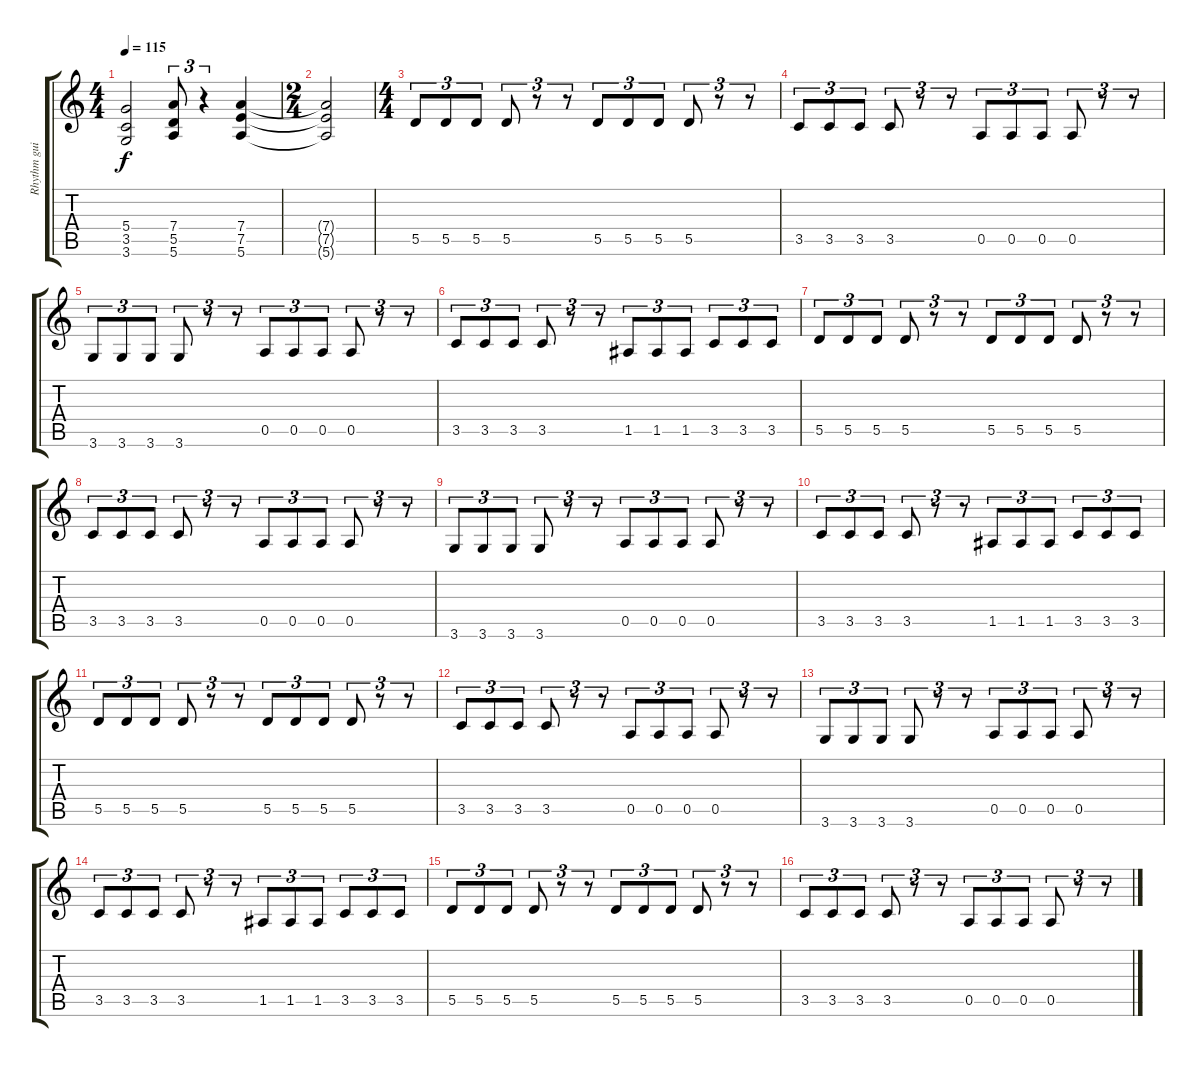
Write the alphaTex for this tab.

\track ("Rhythm guitar 1" "Rhythm gui") {instrument distortionguitar}
\staff {score tabs}
\tuning (E4 B3 G3 D3 A2 E2) {hide}
\ts (4 4)
\tempo 115
\clef g2
\ks c
(5.4 3.5 3.6).2{dy f} (7.4 5.5 5.6).8{tu (3 2)} r.4{tu (3 2)} (7.4 7.5 5.6).4 |
\ts (2 4)
(7.4{t} 7.5{t} 5.6{t}).2 |
\ts (4 4)
5.5.8{tu (3 2)} 5.5.8{tu (3 2)} 5.5.8{tu (3 2)} 5.5.8{tu (3 2)} r.8{tu (3 2)} r.8{tu (3 2)} 5.5.8{tu (3 2)} 5.5.8{tu (3 2)} 5.5.8{tu (3 2)} 5.5.8{tu (3 2)} r.8{tu (3 2)} r.8{tu (3 2)} |
3.5.8{tu (3 2)} 3.5.8{tu (3 2)} 3.5.8{tu (3 2)} 3.5.8{tu (3 2)} r.8{tu (3 2)} r.8{tu (3 2)} 0.5.8{tu (3 2)} 0.5.8{tu (3 2)} 0.5.8{tu (3 2)} 0.5.8{tu (3 2)} r.8{tu (3 2)} r.8{tu (3 2)} |
3.6.8{tu (3 2)} 3.6.8{tu (3 2)} 3.6.8{tu (3 2)} 3.6.8{tu (3 2)} r.8{tu (3 2)} r.8{tu (3 2)} 0.5.8{tu (3 2)} 0.5.8{tu (3 2)} 0.5.8{tu (3 2)} 0.5.8{tu (3 2)} r.8{tu (3 2)} r.8{tu (3 2)} |
3.5.8{tu (3 2)} 3.5.8{tu (3 2)} 3.5.8{tu (3 2)} 3.5.8{tu (3 2)} r.8{tu (3 2)} r.8{tu (3 2)} 1.5.8{tu (3 2)} 1.5.8{tu (3 2)} 1.5.8{tu (3 2)} 3.5.8{tu (3 2)} 3.5.8{tu (3 2)} 3.5.8{tu (3 2)} |
5.5.8{tu (3 2)} 5.5.8{tu (3 2)} 5.5.8{tu (3 2)} 5.5.8{tu (3 2)} r.8{tu (3 2)} r.8{tu (3 2)} 5.5.8{tu (3 2)} 5.5.8{tu (3 2)} 5.5.8{tu (3 2)} 5.5.8{tu (3 2)} r.8{tu (3 2)} r.8{tu (3 2)} |
3.5.8{tu (3 2)} 3.5.8{tu (3 2)} 3.5.8{tu (3 2)} 3.5.8{tu (3 2)} r.8{tu (3 2)} r.8{tu (3 2)} 0.5.8{tu (3 2)} 0.5.8{tu (3 2)} 0.5.8{tu (3 2)} 0.5.8{tu (3 2)} r.8{tu (3 2)} r.8{tu (3 2)} |
3.6.8{tu (3 2)} 3.6.8{tu (3 2)} 3.6.8{tu (3 2)} 3.6.8{tu (3 2)} r.8{tu (3 2)} r.8{tu (3 2)} 0.5.8{tu (3 2)} 0.5.8{tu (3 2)} 0.5.8{tu (3 2)} 0.5.8{tu (3 2)} r.8{tu (3 2)} r.8{tu (3 2)} |
3.5.8{tu (3 2)} 3.5.8{tu (3 2)} 3.5.8{tu (3 2)} 3.5.8{tu (3 2)} r.8{tu (3 2)} r.8{tu (3 2)} 1.5.8{tu (3 2)} 1.5.8{tu (3 2)} 1.5.8{tu (3 2)} 3.5.8{tu (3 2)} 3.5.8{tu (3 2)} 3.5.8{tu (3 2)} |
5.5.8{tu (3 2)} 5.5.8{tu (3 2)} 5.5.8{tu (3 2)} 5.5.8{tu (3 2)} r.8{tu (3 2)} r.8{tu (3 2)} 5.5.8{tu (3 2)} 5.5.8{tu (3 2)} 5.5.8{tu (3 2)} 5.5.8{tu (3 2)} r.8{tu (3 2)} r.8{tu (3 2)} |
3.5.8{tu (3 2)} 3.5.8{tu (3 2)} 3.5.8{tu (3 2)} 3.5.8{tu (3 2)} r.8{tu (3 2)} r.8{tu (3 2)} 0.5.8{tu (3 2)} 0.5.8{tu (3 2)} 0.5.8{tu (3 2)} 0.5.8{tu (3 2)} r.8{tu (3 2)} r.8{tu (3 2)} |
3.6.8{tu (3 2)} 3.6.8{tu (3 2)} 3.6.8{tu (3 2)} 3.6.8{tu (3 2)} r.8{tu (3 2)} r.8{tu (3 2)} 0.5.8{tu (3 2)} 0.5.8{tu (3 2)} 0.5.8{tu (3 2)} 0.5.8{tu (3 2)} r.8{tu (3 2)} r.8{tu (3 2)} |
3.5.8{tu (3 2)} 3.5.8{tu (3 2)} 3.5.8{tu (3 2)} 3.5.8{tu (3 2)} r.8{tu (3 2)} r.8{tu (3 2)} 1.5.8{tu (3 2)} 1.5.8{tu (3 2)} 1.5.8{tu (3 2)} 3.5.8{tu (3 2)} 3.5.8{tu (3 2)} 3.5.8{tu (3 2)} |
5.5.8{tu (3 2)} 5.5.8{tu (3 2)} 5.5.8{tu (3 2)} 5.5.8{tu (3 2)} r.8{tu (3 2)} r.8{tu (3 2)} 5.5.8{tu (3 2)} 5.5.8{tu (3 2)} 5.5.8{tu (3 2)} 5.5.8{tu (3 2)} r.8{tu (3 2)} r.8{tu (3 2)} |
3.5.8{tu (3 2)} 3.5.8{tu (3 2)} 3.5.8{tu (3 2)} 3.5.8{tu (3 2)} r.8{tu (3 2)} r.8{tu (3 2)} 0.5.8{tu (3 2)} 0.5.8{tu (3 2)} 0.5.8{tu (3 2)} 0.5.8{tu (3 2)} r.8{tu (3 2)} r.8{tu (3 2)}
